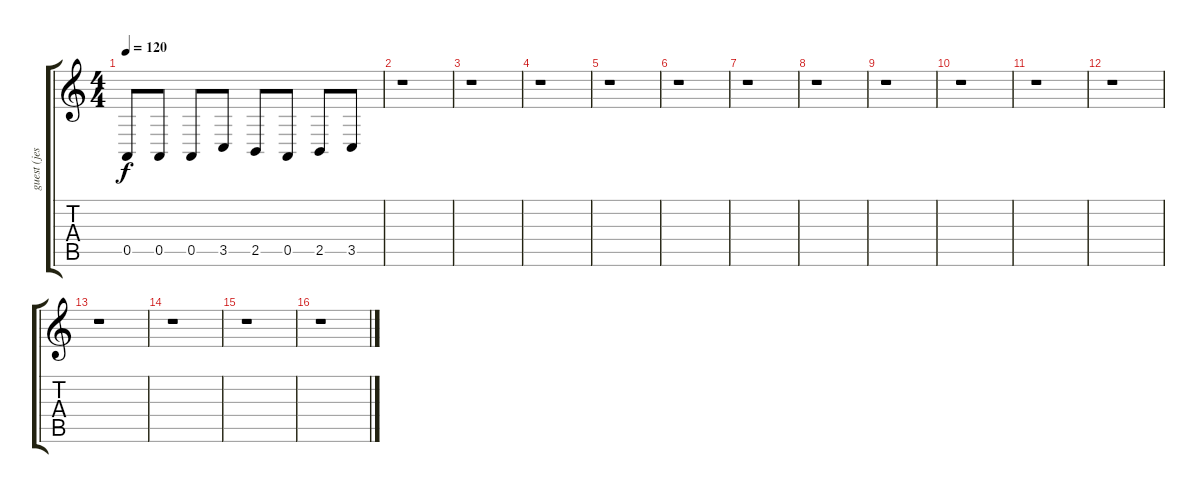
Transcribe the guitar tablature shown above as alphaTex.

\track ("guest (jessica) atmosphere" "guest (jes") {instrument fx4atmosphere}
\staff {score tabs}
\tuning (E4 B3 G3 D3 A2 E2) {hide}
\ts (4 4)
\tempo 120
\clef g2
\ks c
0.5.8{dy f} 0.5.8 0.5.8 3.5.8 2.5.8 0.5.8 2.5.8 3.5.8 |
r.1 |
r.1 |
r.1 |
r.1 |
r.1 |
r.1 |
r.1 |
r.1 |
r.1 |
r.1 |
r.1 |
r.1 |
r.1 |
r.1 |
r.1
